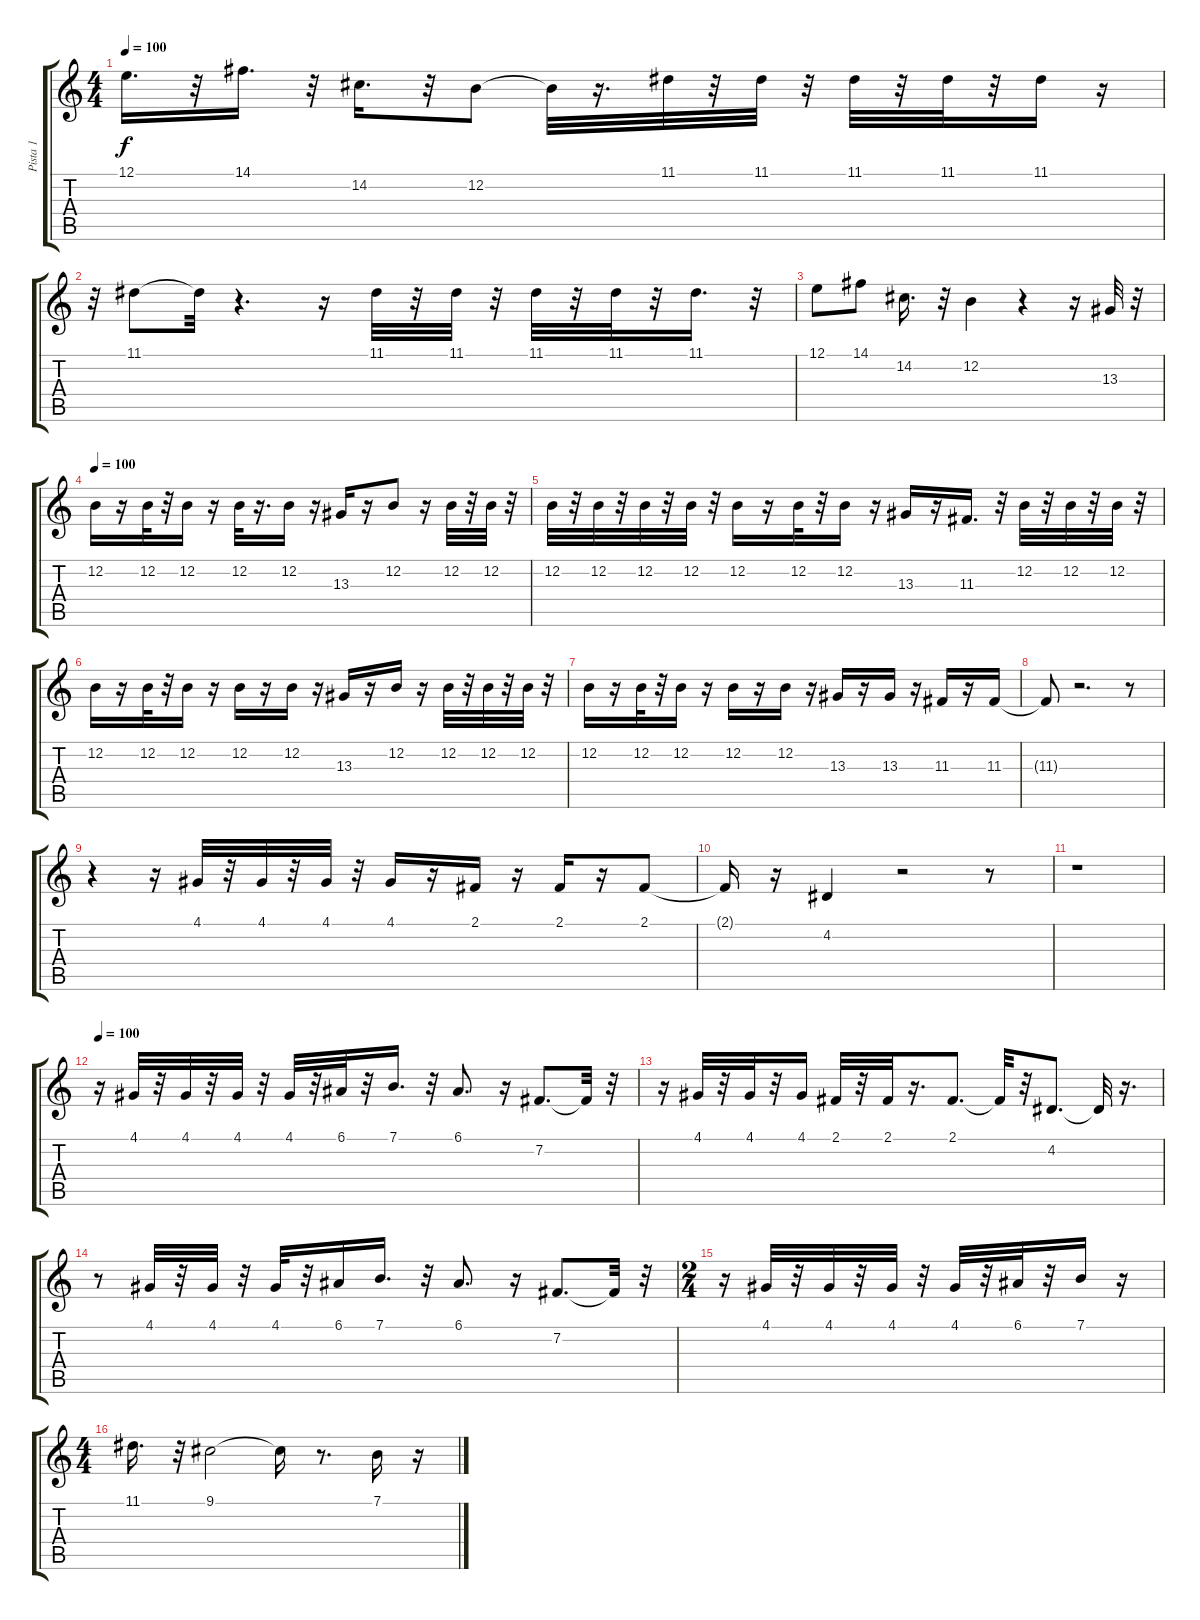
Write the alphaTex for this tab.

\track ("Pista 1" "Pista 1") {instrument flute}
\staff {score tabs}
\tuning (E4 B3 G3 D3 A2 E2) {hide}
\ts (4 4)
\tempo 100
\clef g2
\ks c
12.1.16{d dy f} r.32 14.1.16{d} r.32 14.2.16{d} r.32 12.2.8 12.2{t}.32 r.16{d} 11.1.32 r.32 11.1.32 r.32 11.1.32 r.32 11.1.32 r.32 11.1.16 r.16 |
r.32 11.1.8 11.1{t}.32 r.4{d} r.16 11.1.32 r.32 11.1.32 r.32 11.1.32 r.32 11.1.32 r.32 11.1.16{d} r.32 |
12.1.8 14.1.8 14.2.16{d} r.32 12.2.4 r.4 r.16 13.3.32 r.32 |
\tempo 100
12.2.16 r.16 12.2.32 r.32 12.2.16 r.16 12.2.32 r.16{d} 12.2.16 r.16 13.3.16 r.16 12.2.8 r.16 12.2.32 r.32 12.2.32 r.32 |
12.2.32 r.32 12.2.32 r.32 12.2.32 r.32 12.2.32 r.32 12.2.16 r.16 12.2.32 r.32 12.2.16 r.16 13.3.16 r.16 11.3.16{d} r.32 12.2.32 r.32 12.2.32 r.32 12.2.32 r.32 |
12.2.16 r.16 12.2.32 r.32 12.2.16 r.16 12.2.16 r.16 12.2.16 r.16 13.3.16 r.16 12.2.16 r.16 12.2.32 r.32 12.2.32 r.32 12.2.32 r.32 |
12.2.16 r.16 12.2.32 r.32 12.2.16 r.16 12.2.16 r.16 12.2.16 r.16 13.3.16 r.16 13.3.16 r.16 11.3.16 r.16 11.3.16 |
11.3{t}.8 r.2{d} r.8 |
r.4 r.16 4.1.32 r.32 4.1.32 r.32 4.1.32 r.32 4.1.16 r.16 2.1.16 r.16 2.1.16 r.16 2.1.8 |
2.1{t}.16 r.16 4.2.4 r.2 r.8 |
r.1 |
\tempo 100
r.16 4.1.32 r.32 4.1.32 r.32 4.1.32 r.32 4.1.32 r.32 6.1.32 r.32 7.1.16{d} r.32 6.1.8{d} r.16 7.2.8{d} 7.2{t}.32 r.32 |
r.16 4.1.32 r.32 4.1.32 r.32 4.1.16 2.1.32 r.32 2.1.32 r.16{d} 2.1.8{d} 2.1{t}.32 r.32 4.2.8{d} 4.2{t}.32 r.16{d} |
r.8 4.1.32 r.32 4.1.32 r.32 4.1.32 r.32 6.1.16 7.1.16{d} r.32 6.1.8{d} r.16 7.2.8{d} 7.2{t}.32 r.32 |
\ts (2 4)
r.16 4.1.32 r.32 4.1.32 r.32 4.1.32 r.32 4.1.32 r.32 6.1.32 r.32 7.1.16 r.16 |
\ts (4 4)
11.1.16{d} r.32 9.1.2 9.1{t}.16 r.8{d} 7.1.16 r.16
